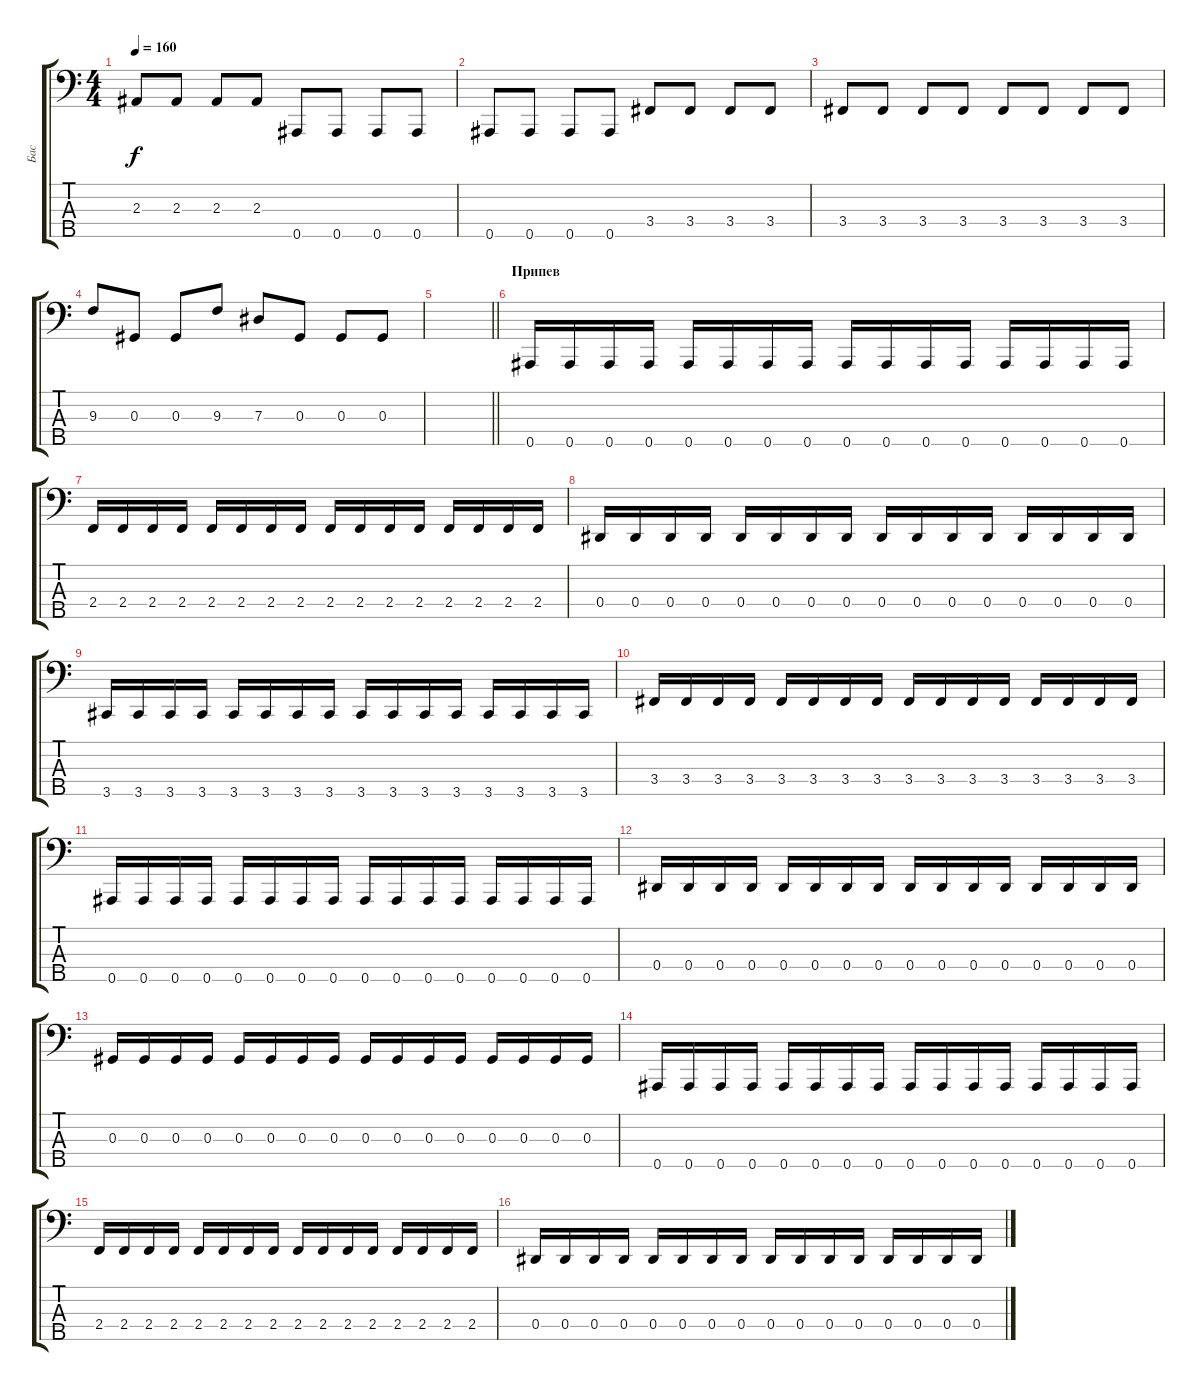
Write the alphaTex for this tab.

\track ("Бас" "Бас") {instrument electricbasspick}
\staff {score tabs}
\tuning (Gb2 Db2 Ab1 Eb1 Bb0) {hide}
\ts (4 4)
\tempo 160
\clef f4
\ks c
2.3.8{dy f} 2.3.8 2.3.8 2.3.8 0.5.8 0.5.8 0.5.8 0.5.8 |
0.5.8 0.5.8 0.5.8 0.5.8 3.4.8 3.4.8 3.4.8 3.4.8 |
3.4.8 3.4.8 3.4.8 3.4.8 3.4.8 3.4.8 3.4.8 3.4.8 |
9.3.8 0.3.8 0.3.8 9.3.8 7.3.8 0.3.8 0.3.8 0.3.8 |
\barLineRight lightlight
|
\section ("" "Припев")
0.5.16 0.5.16 0.5.16 0.5.16 0.5.16 0.5.16 0.5.16 0.5.16 0.5.16 0.5.16 0.5.16 0.5.16 0.5.16 0.5.16 0.5.16 0.5.16 |
2.4.16 2.4.16 2.4.16 2.4.16 2.4.16 2.4.16 2.4.16 2.4.16 2.4.16 2.4.16 2.4.16 2.4.16 2.4.16 2.4.16 2.4.16 2.4.16 |
0.4.16 0.4.16 0.4.16 0.4.16 0.4.16 0.4.16 0.4.16 0.4.16 0.4.16 0.4.16 0.4.16 0.4.16 0.4.16 0.4.16 0.4.16 0.4.16 |
3.5.16 3.5.16 3.5.16 3.5.16 3.5.16 3.5.16 3.5.16 3.5.16 3.5.16 3.5.16 3.5.16 3.5.16 3.5.16 3.5.16 3.5.16 3.5.16 |
3.4.16 3.4.16 3.4.16 3.4.16 3.4.16 3.4.16 3.4.16 3.4.16 3.4.16 3.4.16 3.4.16 3.4.16 3.4.16 3.4.16 3.4.16 3.4.16 |
0.5.16 0.5.16 0.5.16 0.5.16 0.5.16 0.5.16 0.5.16 0.5.16 0.5.16 0.5.16 0.5.16 0.5.16 0.5.16 0.5.16 0.5.16 0.5.16 |
0.4.16 0.4.16 0.4.16 0.4.16 0.4.16 0.4.16 0.4.16 0.4.16 0.4.16 0.4.16 0.4.16 0.4.16 0.4.16 0.4.16 0.4.16 0.4.16 |
0.3.16 0.3.16 0.3.16 0.3.16 0.3.16 0.3.16 0.3.16 0.3.16 0.3.16 0.3.16 0.3.16 0.3.16 0.3.16 0.3.16 0.3.16 0.3.16 |
0.5.16 0.5.16 0.5.16 0.5.16 0.5.16 0.5.16 0.5.16 0.5.16 0.5.16 0.5.16 0.5.16 0.5.16 0.5.16 0.5.16 0.5.16 0.5.16 |
2.4.16 2.4.16 2.4.16 2.4.16 2.4.16 2.4.16 2.4.16 2.4.16 2.4.16 2.4.16 2.4.16 2.4.16 2.4.16 2.4.16 2.4.16 2.4.16 |
0.4.16 0.4.16 0.4.16 0.4.16 0.4.16 0.4.16 0.4.16 0.4.16 0.4.16 0.4.16 0.4.16 0.4.16 0.4.16 0.4.16 0.4.16 0.4.16
